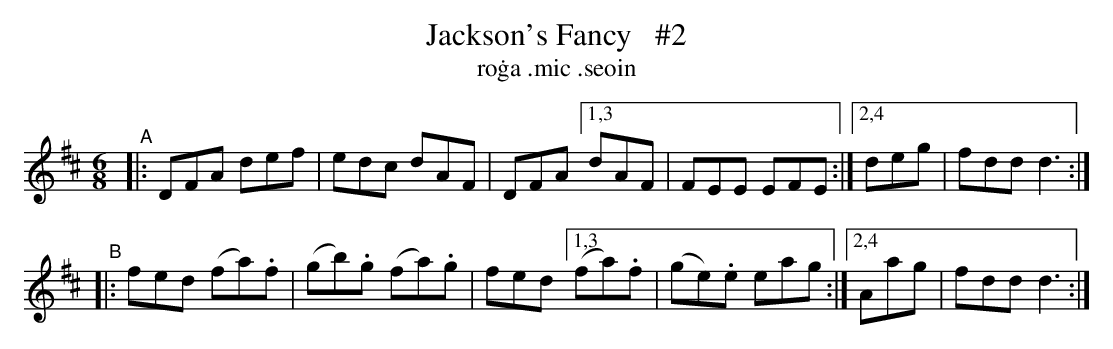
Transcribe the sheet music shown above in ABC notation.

X:1
T: Jackson's Fancy   #2
T: ro\.ga \.mic \.seoin
M: 6/8
L: 1/8
K: D
"^A"\
|: DFA def | edc dAF | DFA \
[1,3 dAF | FEE EFE :|\
[2,4 deg | fdd d3 :|
"^B"\
|: fed (fa).f | (gb).g (fa).g | fed \
[1,3 (fa).f | (ge).e eag :|\
[2,4 Aag | fdd d3 :|
